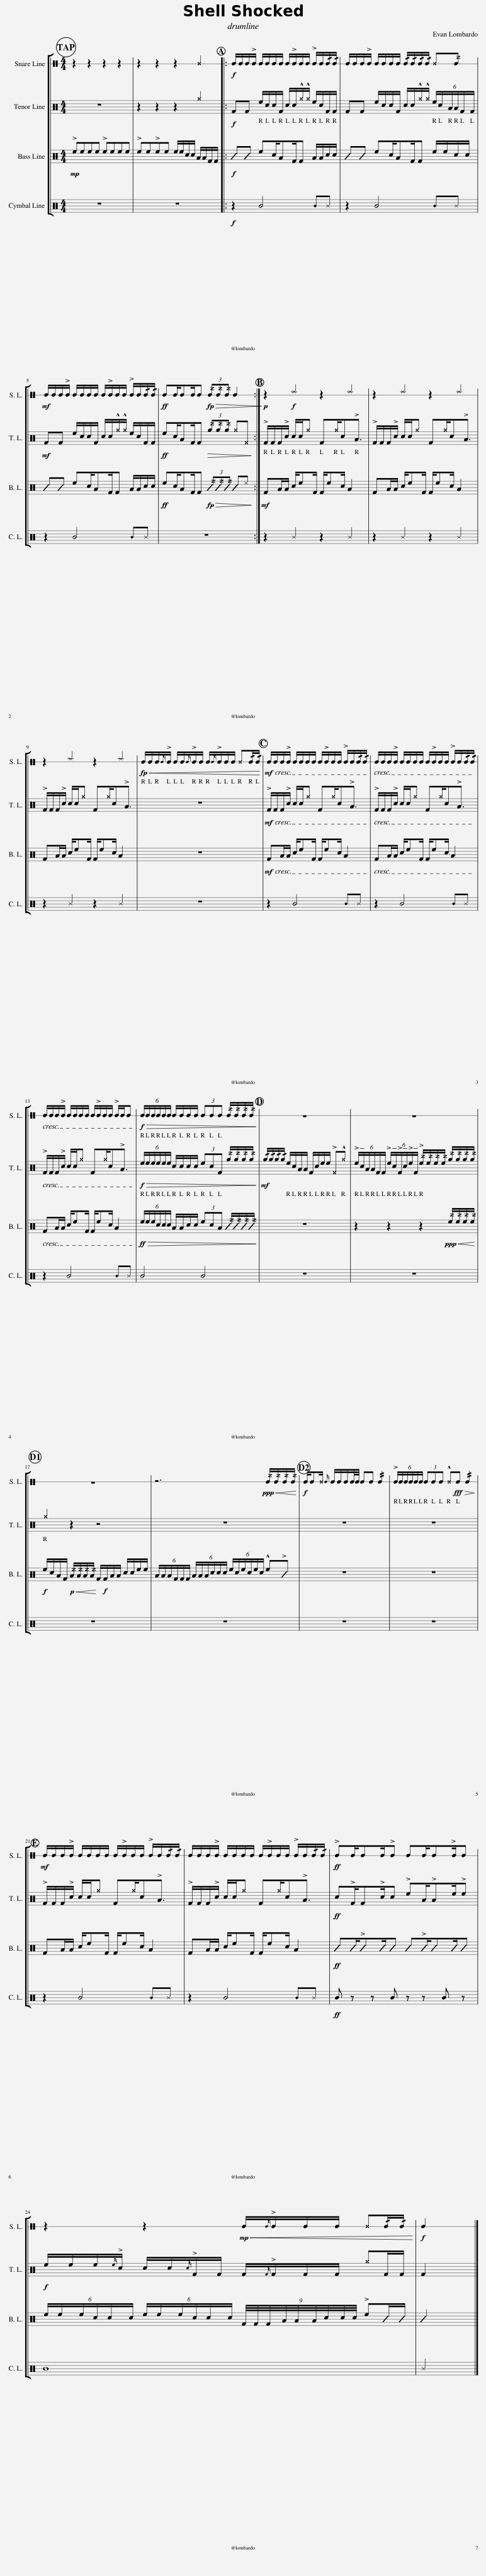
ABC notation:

X:1
%%score [ 1 2 3 4 ]
L:1/8
M:4/4
I:linebreak $
K:C
V:1 perc stafflines=1
K:none
V:2 perc
K:none
V:3 perc
K:none
V:4 perc
K:none
V:1
 z2 z2 z2 z2 | z2 z2 z2 E2 |:!f! E/E/E/!>!E/ E/E/E/E/ E/!>!E/E/E/ !>!E/E/!/!E/!/!E/ | E/E/E/!>!E/ E/E/E/E/ !/!E/!/!E/!/!E/!/!E/ EE |$!mf! E/E/E/!>!E/ E/E/E/E/ E/!>!E/E/E/ !>!E/E/!/!E/!/!E/ | %5
!ff! EE/EE/E!>(! (3EEE E2!>)! :|!p! z2!f! G2 z2 G2 | z2 G2 z2 G2 |$ z2 G2 z2 G2 |!<(! E/E/E/{E}!>!E/ E/E/{E}!>!E/E/ E/{E}!>!E/E/E/ E!/!E/!/!E/!<)! | %10
!mf! E/E/E/!>!E/ E/E/E/E/ E/!>!E/E/E/ !>!E/E/!/!E/!/!E/ | E/E/E/!>!E/ E/E/E/E/ E/!>!E/E/E/ !>!E/E/!/!E/!/!E/ |$ E/E/E/!>!E/ E/E/E/E/ E/!>!E/E/E/ !>!E/E/E |!f!!>(! (6:4:6E/E/E/E/E/E/ E/E/E/E/ (3EEE E/E/E/E/!>)! | z8 | %15
 z8 |$ z8 | z6!ppp!!<(! E/E/E/E/!<)! |!f! E/EE/{E} E/E/E/E/4E/4 EE !//!E2 | (6:4:6!>!E/E/E/E/E/E/ (3EEE !^!E!fff!!>(!E !//!E2!>)! |$ %20
!mf! E/E/E/!>!E/ E/E/E/E/ E/!>!E/E/E/ !>!E/E/!/!E/!/!E/ | E/E/E/!>!E/ E/E/E/E/ E/!>!E/E/E/ !>!E/E/!/!E/!/!E/ |!ff! !>!EE/EE/!>!E EE/E!>!E/E |$ z2 z2!mp!!<(! E/{E}!>!E/E/E/ E!/!E/!/!E/!<)! |!f! E2 |] %25
V:2
 z8 | z2 z2 z2 g2 |:!f! FF e/c/c/F/ c/c/!^!g/!^!g/ e/c/F/F/ | FF e/c/c/F/ c/c/!^!g/!^!g/ (6:4:6e/c/A/A/F/F/ |$!mf! FF e/c/c/F/ c/c/!^!g/!^!g/ e/c/F/F/ | %5
!ff! ec/AF/F!>(! (3ggg gF!>)! :| !>!F/F/F/!>!c/ c/c/g Fg/c!>!A3/2 | !>!F/F/F/!>!c/ c/c/g Fg/c!>!A3/2 |$ !>!F/F/F/!>!c/ c/c/g Fg/c!>!A3/2 | z8 | %10
!mf! !>!F/F/F/!>!c/ c/c/g Fg/c!>!A3/2 | !>!F/F/F/!>!c/ c/c/g Fg/c!>!A3/2 |$ !>!F/F/F/!>!c/ c/c/g Fg/c!>!A3/2 |!f!!>(! (6:4:6e/e/e/e/e/e/ c/c/c/c/ (3ecF g/g/g/g/!>)! |!mf! !/!g/!/!g/!/!g/!/!g/ e/c/A/A/ F/c/e/e/ !>!F!^!g | %15
 (6:4:6!>!e/!tenuto!c/A/A/F/F/ (6:4:6!>!e/!tenuto!c/!>!F/!tenuto!c/!>!e/!tenuto!F/ !>!e/e/e/e/ g/g/g/g/ |$ g2 z2 z4 | z8 | z8 | z8 |$ %20
 !>!F/F/F/!>!c/ c/c/g Fg/c!>!A3/2 | !>!F/F/F/!>!c/ c/c/g Fg/c!>!A3/2 |!ff! c!>!F/F!>!c/c !>!eA/!>!Ae/!>!e |$!f! e/e/e/{e}!>!c/ c/c/{c}!>!F/F/ F/{F}!>!F/F/F/ gF/F/ | F2 |] %25
V:3
!mp! !>!eeee !>!eeee | !>!ee!>!ee e/e/c/c/ A/A/F/F/ |:!f! BB ec/AF/F A/A/c/c/ | BB ec/AF/F e/e/c/c/ |$ BB ec/AF/F A/A/c/c/ | %5
!ff! ec/AF/F!>(! (3BBB B^e!>)! :|!mf! FA/A/ c/eF/ F/ec/ A2 | FA/A/ c/eF/ F/ec/ A2 |$ FA/A/ c/eF/ F/ec/ A2 | z8 | %10
!mf! FA/A/ c/eF/ F/ec/ A2 | FA/A/ c/eF/ F/ec/ A2 |$ FA/A/ c/eF/ F/ec/ A2 |!ff!!>(! (6:4:6e/e/e/c/c/c/ A/A/c/c/ (3ecA B/B/B/B/!>)! | z8 | %15
 z2 z2 z2!ppp!!<(! e/e/e/e/!<)! |$!f! e/c/A/F/!p!!<(! A/A/A/A/ F/!f!F/A/A/ c/c/e/e/!<)! | (6:4:6A/A/A/F/F/F/ (6:4:6A/A/A/c/c/c/ (6:4:6e/c/e/c/e/c/ !^!e!>!B | z8 | z8 |$ %20
 FA/A/ c/eF/ F/ec/ A2 | FA/A/ c/eF/ F/ec/ A2 |!ff! BB/!>!BB/B B!>!B/BB/B |$ (6:4:6e/e/e/c/c/c/ (6:4:6e/e/e/c/c/c/ (9:8:9F/4F/4F/4A/4A/4A/4c/4c/4c/4 !>!eB/B/ | B2 |] %25
V:4
 z8 | z8 |:!f! z2 B4 _B^B | z2 B4 _B^B |$ z2 B4 _B^B | %5
 z8 :| z2 ^B2 z2 ^B2 | z2 ^B2 z2 ^B2 |$ z2 ^B2 z2 ^B2 | z8 | %10
 z2 B4 _B^B | z2 B4 _B^B |$ z2 B4 _B^B | B4 B4 | z8 | %15
 z8 |$ z8 | z8 | z8 | z8 |$ %20
 z2 B4 _B^B | z2 B4 _B^B |!ff! B z z B z z B z |$ B8 | ^B2 |] %25
